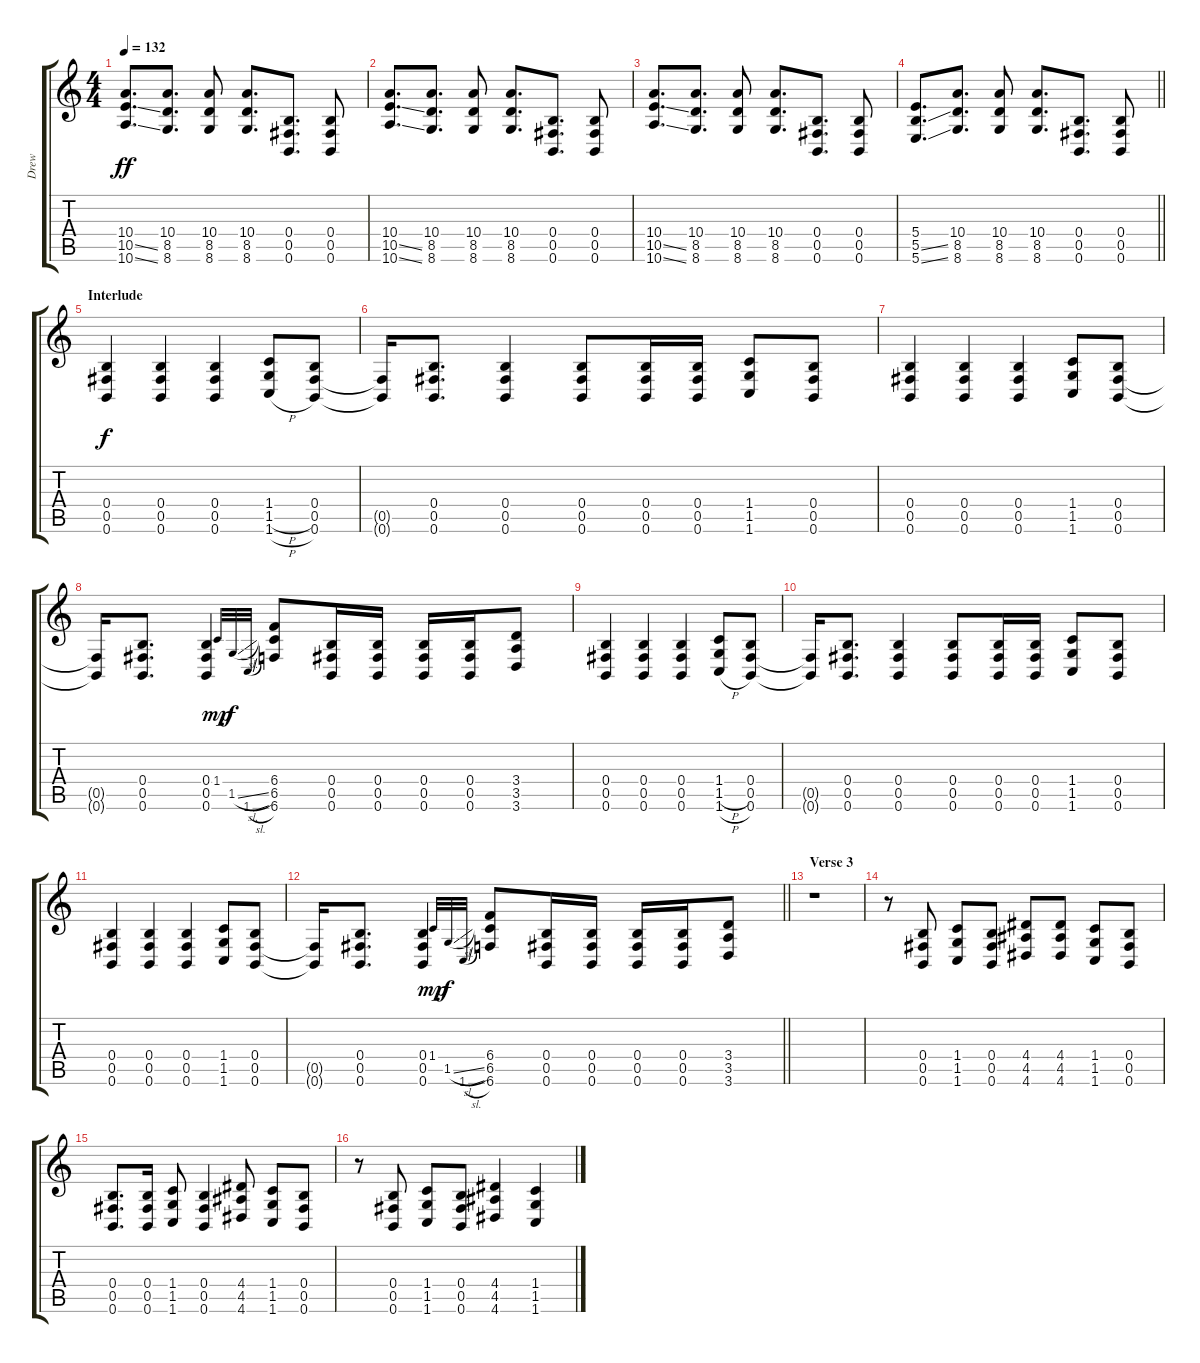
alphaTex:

\track ("Drew" "Drew") {instrument distortionguitar}
\staff {score tabs}
\tuning (E4 B3 G3 B2 Gb2 B1) {hide}
\ts (4 4)
\tempo 132
\clef g2
\ks c
(10.4 10.5{ss} 10.6{ss}).8{d dy ff} (10.4 8.5 8.6).8{d} (10.4 8.5 8.6).8 (10.4 8.5 8.6).8{d} (0.4 0.5 0.6).8{d} (0.4 0.5 0.6).8 |
(10.4 10.5{ss} 10.6{ss}).8{d} (10.4 8.5 8.6).8{d} (10.4 8.5 8.6).8 (10.4 8.5 8.6).8{d} (0.4 0.5 0.6).8{d} (0.4 0.5 0.6).8 |
(10.4 10.5{ss} 10.6{ss}).8{d} (10.4 8.5 8.6).8{d} (10.4 8.5 8.6).8 (10.4 8.5 8.6).8{d} (0.4 0.5 0.6).8{d} (0.4 0.5 0.6).8 |
\barLineRight lightlight
(5.4 5.5{ss} 5.6{ss}).8{d} (10.4 8.5 8.6).8{d} (10.4 8.5 8.6).8 (10.4 8.5 8.6).8{d} (0.4 0.5 0.6).8{d} (0.4 0.5 0.6).8 |
\section ("" "Interlude")
(0.4 0.5 0.6).4{dy f} (0.4 0.5 0.6).4 (0.4 0.5 0.6).4 (1.4 1.5{h} 1.6{h}).8 (0.4 0.5 0.6).8 |
(0.5{t} 0.6{t}).16 (0.4 0.5 0.6).8{d} (0.4 0.5 0.6).4 (0.4 0.5 0.6).8 (0.4 0.5 0.6).16 (0.4 0.5 0.6).16 (1.4 1.5 1.6).8 (0.4 0.5 0.6).8 |
(0.4 0.5 0.6).4 (0.4 0.5 0.6).4 (0.4 0.5 0.6).4 (1.4 1.5 1.6).8 (0.4 0.5 0.6).8 |
(0.5{t} 0.6{t}).16 (0.4 0.5 0.6).8{d} (0.4 0.5 0.6).4 1.4.32{gr onbeat dy mp} 1.5{sl}.32{gr onbeat dy f} 1.6{sl}.32{gr onbeat} (6.4 6.5 6.6).8 (0.4 0.5 0.6).16 (0.4 0.5 0.6).16 (0.4 0.5 0.6).16 (0.4 0.5 0.6).16 (3.4 3.5 3.6).8 |
(0.4 0.5 0.6).4 (0.4 0.5 0.6).4 (0.4 0.5 0.6).4 (1.4 1.5{h} 1.6{h}).8 (0.4 0.5 0.6).8 |
(0.5{t} 0.6{t}).16 (0.4 0.5 0.6).8{d} (0.4 0.5 0.6).4 (0.4 0.5 0.6).8 (0.4 0.5 0.6).16 (0.4 0.5 0.6).16 (1.4 1.5 1.6).8 (0.4 0.5 0.6).8 |
(0.4 0.5 0.6).4 (0.4 0.5 0.6).4 (0.4 0.5 0.6).4 (1.4 1.5 1.6).8 (0.4 0.5 0.6).8 |
\barLineRight lightlight
(0.5{t} 0.6{t}).16 (0.4 0.5 0.6).8{d} (0.4 0.5 0.6).4 1.4.32{gr onbeat dy mp} 1.5{sl}.32{gr onbeat dy f} 1.6{sl}.32{gr onbeat} (6.4 6.5 6.6).8 (0.4 0.5 0.6).16 (0.4 0.5 0.6).16 (0.4 0.5 0.6).16 (0.4 0.5 0.6).16 (3.4 3.5 3.6).8 |
\section ("" "Verse 3")
r.1 |
r.8 (0.4 0.5 0.6).8 (1.4 1.5 1.6).8 (0.4 0.5 0.6).8 (4.4 4.5 4.6).8 (4.4 4.5 4.6).8 (1.4 1.5 1.6).8 (0.4 0.5 0.6).8 |
(0.4 0.5 0.6).8{d} (0.4 0.5 0.6).16 (1.4 1.5 1.6).8 (0.4 0.5 0.6).4 (4.4 4.5 4.6).8 (1.4 1.5 1.6).8 (0.4 0.5 0.6).8 |
r.8 (0.4 0.5 0.6).8 (1.4 1.5 1.6).8 (0.4 0.5 0.6).8 (4.4 4.5 4.6).4 (1.4 1.5 1.6).4
